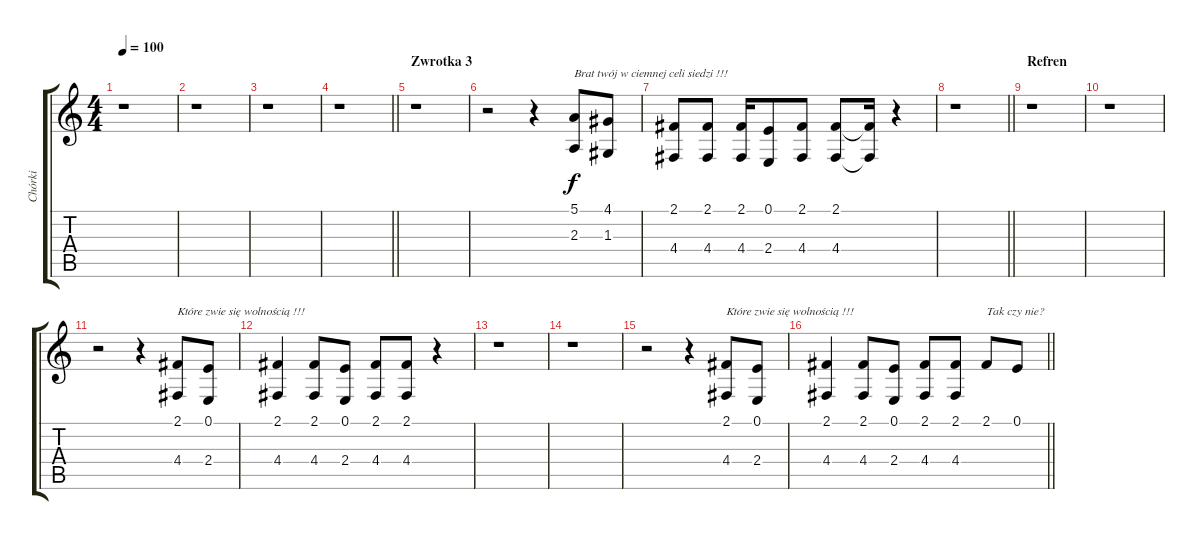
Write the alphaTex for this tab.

\track ("Chórki" "Chórki") {instrument lead2sawtooth}
\staff {score tabs}
\tuning (E4 B3 G3 D3 A2 E2) {hide}
\ts (4 4)
\tempo 100
\clef g2
\ks c
r.1{dy f} |
r.1 |
r.1 |
\barLineRight lightlight
r.1 |
\section ("" "Zwrotka 3")
r.1 |
r.2 r.4 (5.1 2.3).8{txt "Brat twój w ciemnej celi siedzi !!!"} (4.1 1.3).8 |
(2.1 4.4).8 (2.1 4.4).8 (2.1 4.4).16 (0.1 2.4).8 (2.1 4.4).8 (2.1 4.4).8 (2.1{t} 4.4{t}).16 r.4 |
\barLineRight lightlight
r.1 |
\section ("" "Refren")
r.1 |
r.1 |
r.2 r.4 (2.1 4.4).8{txt "Które zwie się wolnością !!!"} (0.1 2.4).8 |
(2.1 4.4).4 (2.1 4.4).8 (0.1 2.4).8 (2.1 4.4).8 (2.1 4.4).8 r.4 |
r.1 |
r.1 |
r.2 r.4 (2.1 4.4).8{txt "Które zwie się wolnością !!!"} (0.1 2.4).8 |
\barLineRight lightlight
(2.1 4.4).4 (2.1 4.4).8 (0.1 2.4).8 (2.1 4.4).8 (2.1 4.4).8 2.1.8{txt "Tak czy nie?"} 0.1.8
